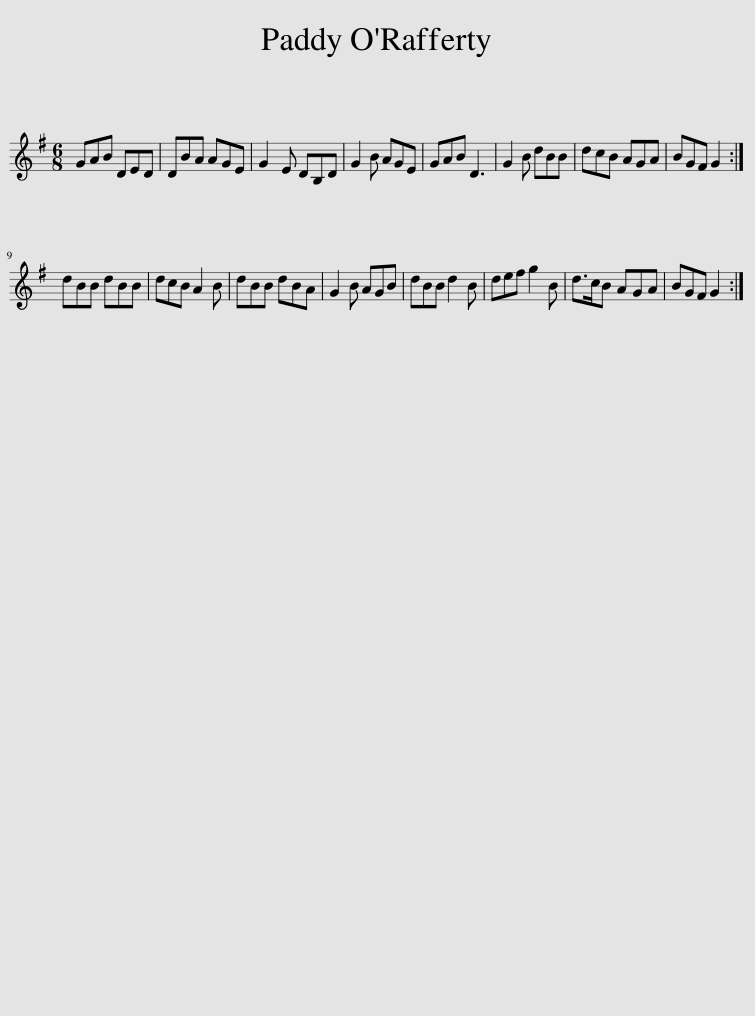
X:1
L:1/8
M:6/8
I:linebreak $
K:G
V:1 treble
V:1
 GAB DED | DBA AGE | G2 E DB,D | G2 B AGE | GAB D3 | %5
 G2 B dBB | dcB AGA | BGF G2 :|$ dBB dBB | dcB A2 B | %10
 dBB dBA | G2 B AGB | dBB d2 B | def g2 B | d>cB AGA | %15
 BGF G2 :| %16
